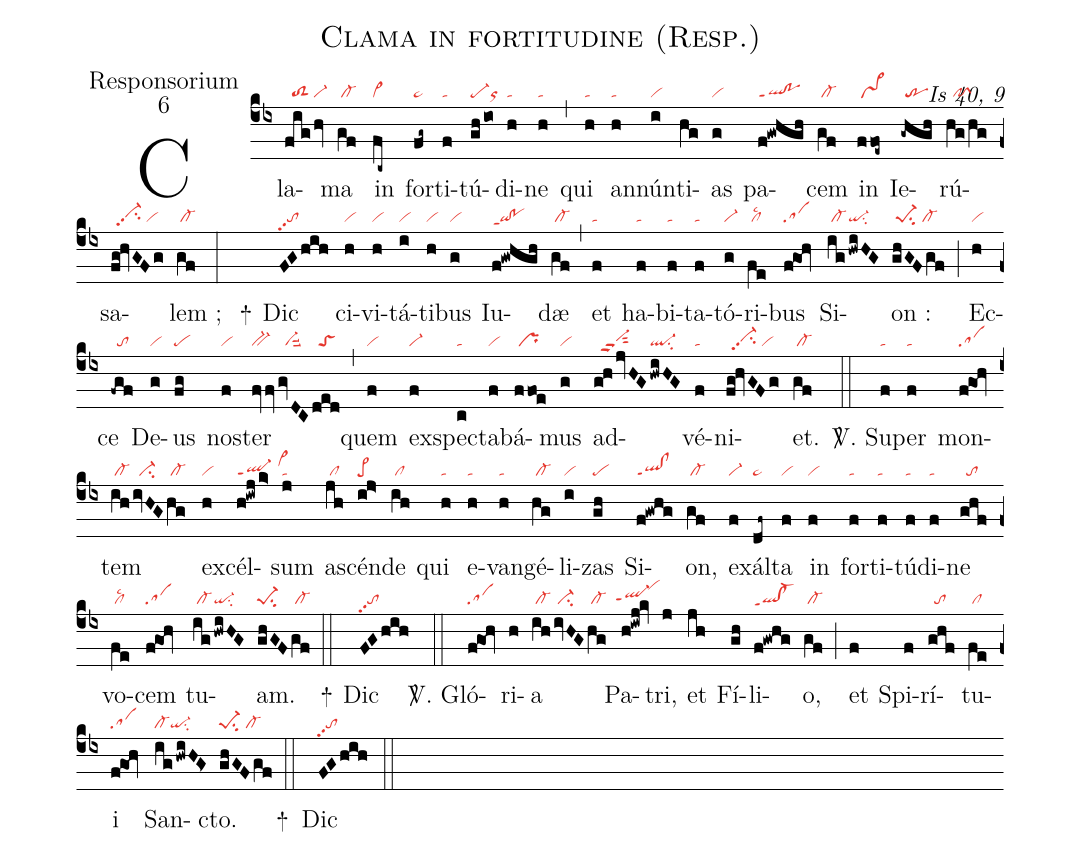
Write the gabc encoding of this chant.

name:Clama in fortitudine (Resp.);
office-part:Responsorium;
mode:6;
commentary:Is 40, 9;
nabc-lines:1;
%%
(cb4)Cla(fig|//toS2|/hv|vi-)ma(gf|/cl-) in(fc~|cl~) for(fg~|pe~)ti(f|ta)tú(gh/io|pe-or)di(h|ta)ne(h|ta) (,) qui(h|ta) an(h|ta)nún(i|vi)ti(hg)as(g|vi) pa(f!gwhgh|ql!poppt1)cem(gf|/cl-) in(ffoe~|/pr~) Ie(-ghgh|/tr)rú(hg/hg|//pfS)sa(fg!hvGFg|//vi-hhpp2su2/vi)lem ;(gf|/cl-) (:)
+()
Dic(FGhih|topp2) ci(h|vi)vi(h|vi)tá(i|vi)ti(h|vi)bus(g|vi) Iu(f!gwhgh|qi!poppt1)dæ(gf|/cl-) (,) et(f|ta) ha(f|ta)bi(f|ta)ta(f|ta)tó(g|vi-)ri(fe|/cllsc2)bus(f!goh|sa) Si(ig|/cl-|!hwiHG|qi-su2)on :(ghGFgf|/pe-1su2/cl-) (;) Ec(h|vi)ce(-fgf|//to) De(g|vi)us(fg|pe) nos(f|vi)ter(fvfv|bv-|gvDC|//vi-suu2|ded|//toS) (,) quem(f|vi) ex(f|vi-)spec(c|ta)ta(f|vi)bá(ffoe|/pr)mus(g|vi) ad(g!h/jvHG|//vi-hhppu2sut2|/hwiHG|ql-su2)vé(f|ta)ni(fg!hvGFg|//vi-hhpp2su2/vi)et.(gf|/cl-) (::)

<sp>V/</sp>. Su(f|ta)per(f|ta) mon(f!goh|sa)tem(ih|/cl-|/ivHG|//ci-|hg|/cl-) ex(h|vi)cél(h!iwj/k>|ql-ppt1/vi>hj)sum(j|ta) a(jh|/cl)scén(ij>|pe>)de(ih|/cl) qui(h|ta) e(h|ta)van(h|ta)gé(hg|/cl-)li(i|vi)zas(gh|pe) Si(f!gwhg|ql!clppt1)on,(gf|/cl-) ex(f|vi-)ál(df~|pe~)ta(f|vi) in(f|vi) for(f|ta)ti(f|ta)tú(f|ta)di(f|ta)ne(ghf|//to) vo(fe|/cllsc2)cem(f!goh|sa) tu(ig|/cl-|!hwiHG|qi-su2)am.(ghGF|pe-1su2|gf|/cl-) (::)
+()
Dic(FGhih|topp2) (::)

<sp>V/</sp>. Gló(f!go1!hv|sa)ri(h)a(ih|/cl-|ivHG|/ci-|hg|/cl-) Pa(h!iwj!kv|``ql-hgppt1`vihl)tri,(j)
et(jh) Fí(gh)li(f!gwhg|qlhe!cl-heppt1)o,(gf|/cl-) (;)
et(f) Spi(f)rí(ghf|//to)tu(fe|/cl)i(f!go1!hv|sa) San(ighwiHG>|cl-qi-su2)cto.(ghGFgf|pe-1su2/cl-) (::)
+()
Dic(FGhih|topp2) (::)
